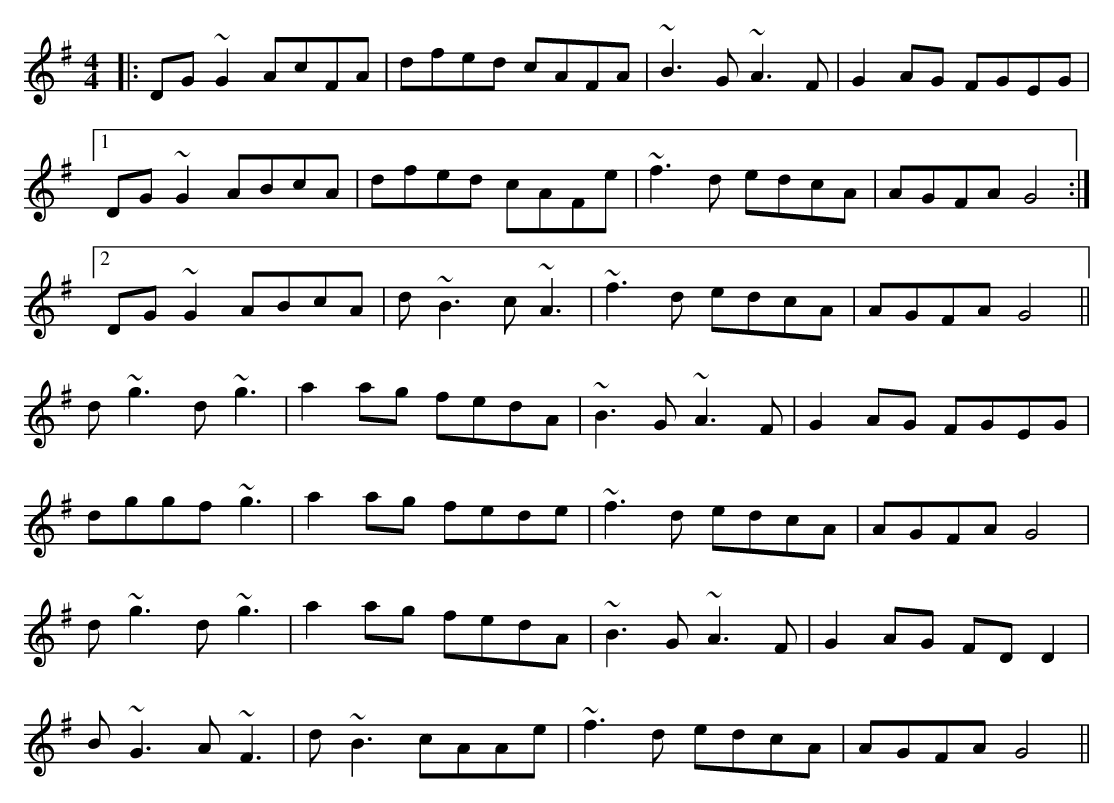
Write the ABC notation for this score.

X:1
M:4/4
K:G
|:DG~G2 AcFA|dfed cAFA|~B3G ~A3F|G2AG FGEG|
[1 DG~G2 ABcA|dfed cAFe|~f3d edcA|AGFA G4:|
[2 DG~G2 ABcA|d~B3 c~A3|~f3d edcA|AGFA G4||
d~g3 d~g3|a2ag fedA|~B3G ~A3F|G2AG FGEG|
dggf ~g3|a2ag fede|~f3d edcA|AGFA G4|
d~g3 d~g3|a2ag fedA|~B3G ~A3F|G2AG FDD2|
B~G3 A~F3|d~B3 cAAe|~f3d edcA|AGFA G4||
